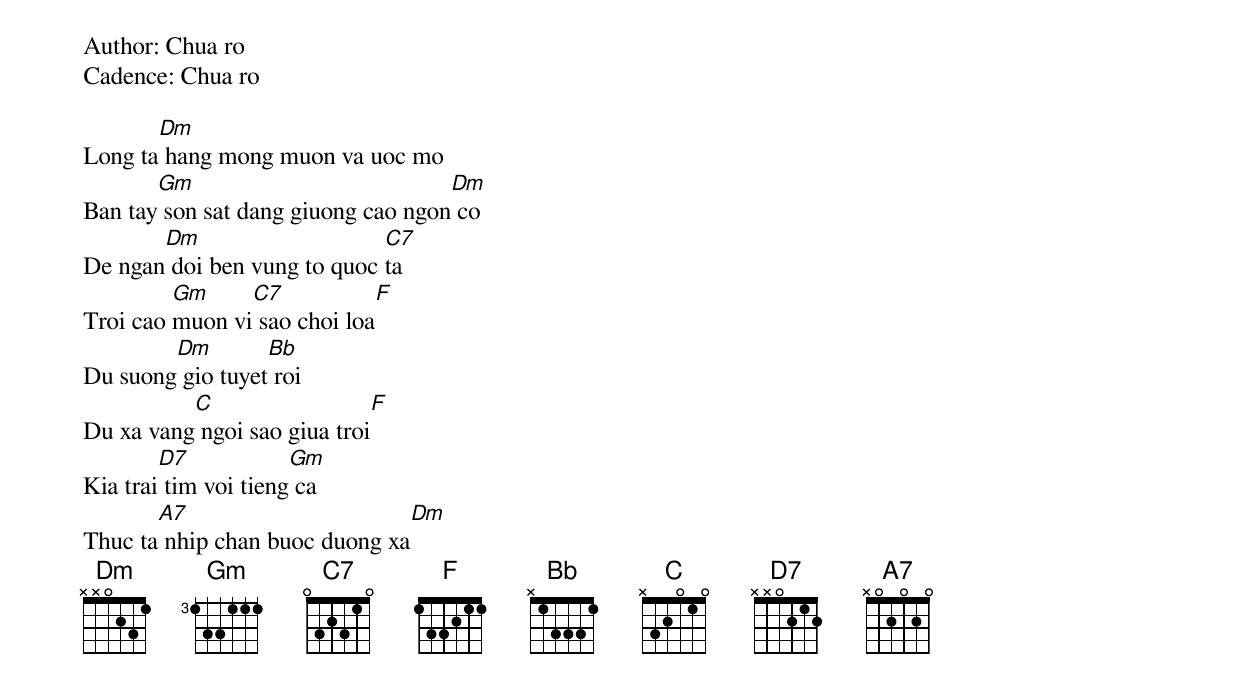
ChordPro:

Author: Chua ro
Cadence: Chua ro

Long ta[Dm] hang mong muon va uoc mo
Ban tay[Gm] son sat dang giuong cao ngon[Dm] co
De ngan[Dm] doi ben vung to quoc [C7]ta
Troi cao [Gm]muon vi[C7] sao choi loa[F]
Du suong[Dm] gio tuyet[Bb] roi
Du xa vang[C] ngoi sao giua troi[F]
Kia trai[D7] tim voi tieng[Gm] ca
Thuc ta[A7] nhip chan buoc duong xa[Dm]
